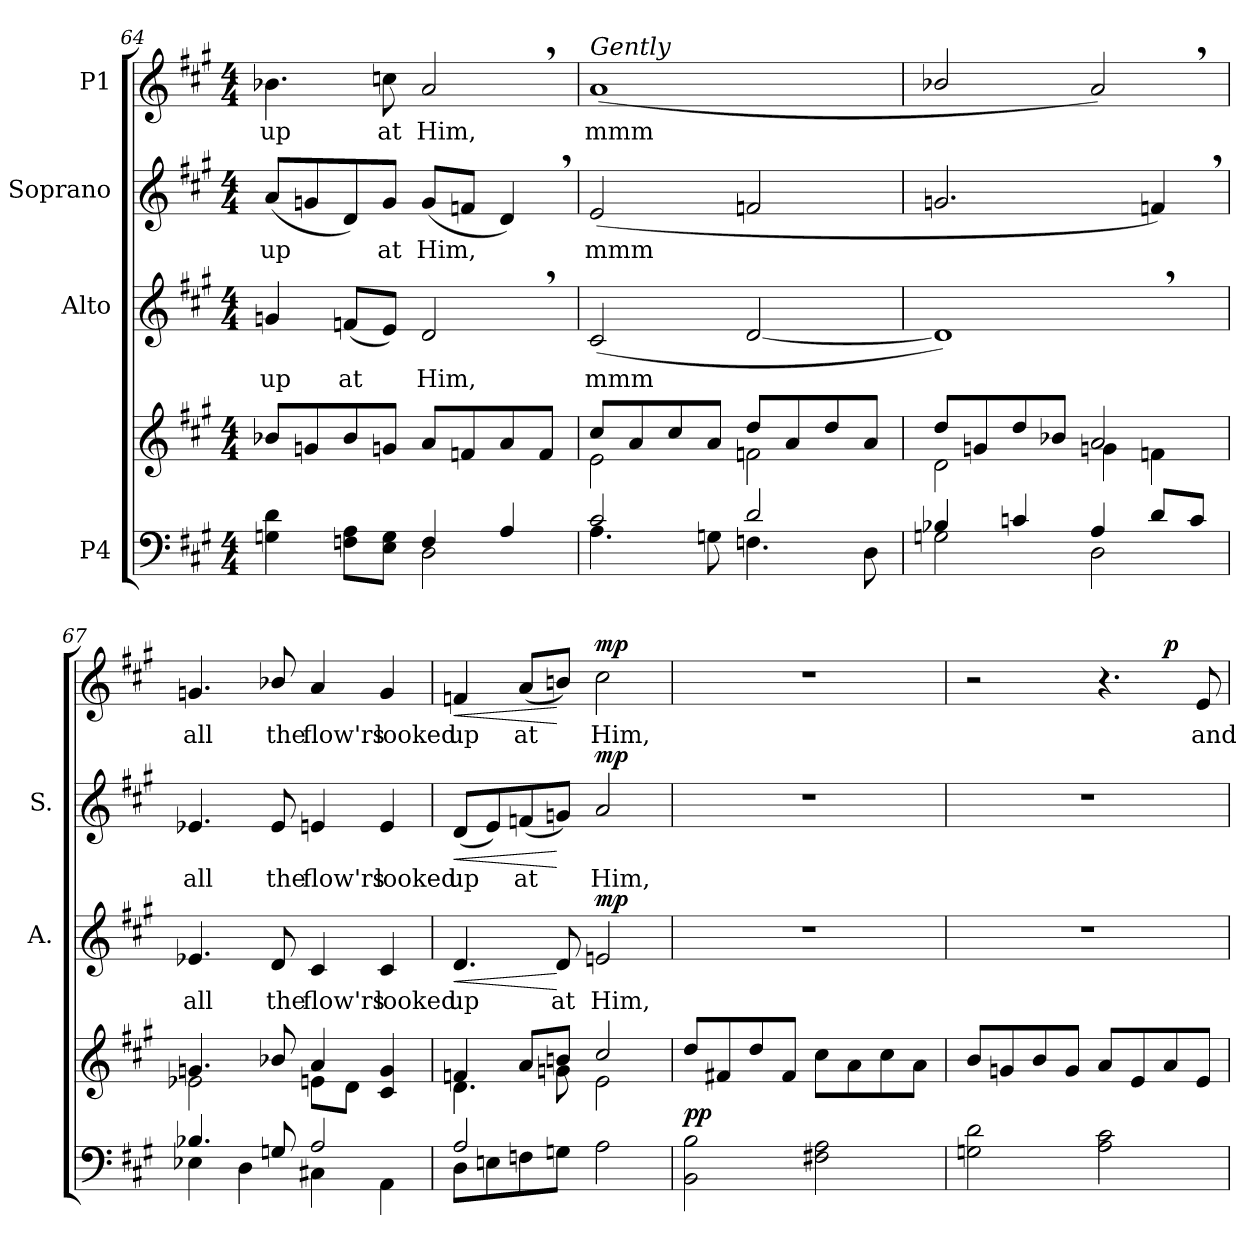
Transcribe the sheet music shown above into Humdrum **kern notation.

**kern	**kern	**dynam	**kern	**text	**dynam	**kern	**text	**dynam	**kern	**text	**dynam
*part4	*part4	*part4	*part3	*part3	*part3	*part2	*part2	*part2	*part1	*part1	*part1
*staff5	*staff4	*staff4/5	*staff3	*staff3	*staff3	*staff2	*staff2	*staff2	*staff1	*staff1	*staff1
*I"P4	*	*	*I"Alto	*	*	*I"Soprano	*	*	*I"P1	*	*
*	*	*	*I'A.	*	*	*I'S.	*	*	*	*	*
*clefF4	*clefG2	*	*clefG2	*	*	*clefG2	*	*	*clefG2	*	*
*k[f#c#g#]	*k[f#c#g#]	*	*k[f#c#g#]	*	*	*k[f#c#g#]	*	*	*k[f#c#g#]	*	*
*A:	*A:	*	*A:	*	*	*A:	*	*	*A:	*	*
*M4/4	*M4/4	*	*M4/4	*	*	*M4/4	*	*	*M4/4	*	*
=64	=64	=64	=64	=64	=64	=64	=64	=64	=64	=64	=64
*^	*	*	*	*	*	*	*	*	*	*	*
!	!	!	!	!	!LO:LY:b:color=#000000	!	!	!	!	!	!	!
!	!	!	!	!	!	!	!	!LO:LY:b:color=#000000	!	!	!	!
!	!	!	!	!	!	!	!	!	!	!	!LO:LY:b:color=#000000	!
4Gni\ 4di	2ryy	8b-Xi/L	.	4gni/	up	.	(8ai/L	up	.	4.b-Xi\	up	.
.	.	8gni/	.	.	.	.	8gni/	.	.	.	.	.
!	!	!	!	!	!LO:LY:b:color=#000000	!	!	!	!	!	!	!
8Fni\ 8AiL	.	8b-i/	.	(8fni/L	at	.	8di/)	.	.	.	.	.
!	!	!	!	!	!	!	!	!LO:LY:b:color=#000000	!	!	!	!
!	!	!	!	!	!	!	!	!	!	!	!LO:LY:b:color=#000000	!
8Ei\ 8GiJ	.	8gni/J	.	8ei/J)	.	.	8gi/J	at	.	8ccni\	at	.
!	!	!	!	!	!LO:LY:b:color=#000000	!	!	!	!	!	!	!
!	!	!	!	!	!	!	!	!LO:LY:b:color=#000000	!	!	!	!
!	!	!	!	!	!	!	!	!	!	!	!LO:LY:b:color=#000000	!
4Fi/	2Di\	8ai/L	.	2d,i/	Him,	.	(8gi/L	Him,	.	2a,i/	Him,	.
.	.	8fni/	.	.	.	.	8fni/J	.	.	.	.	.
4Ai/	.	8ai/	.	.	.	.	4d,i/)	.	.	.	.	.
.	.	8fi/J	.	.	.	.	.	.	.	.	.	.
!!LO:PB:g=z
=65	=65	=65	=65	=65	=65	=65	=65	=65	=65	=65	=65	=65
*	*	*^	*	*	*	*	*	*	*	*	*	*
!	!	!	!	!	!	!LO:LY:b:color=#000000	!	!	!	!	!	!	!
!	!	!	!	!	!	!	!	!	!LO:LY:b:color=#000000	!	!	!	!
!	!	!	!	!	!	!	!	!	!	!	!LO:TX:a:i:t=Gently	!	!
!	!	!	!	!	!	!	!	!	!	!	!	!LO:LY:b:color=#000000	!
2c#i/	4.Ai\	8cc#i/L	2ei\	.	(2c#i/	mmm	.	(2ei/	mmm	.	(1ai	mmm	.
.	.	8ai/	.	.	.	.	.	.	.	.	.	.	.
.	.	8cc#i/	.	.	.	.	.	.	.	.	.	.	.
.	8Gni\	8ai/J	.	.	.	.	.	.	.	.	.	.	.
2di/	4.Fni\	8ddi/L	2fni\	.	[<2di/	.	.	2fni/	.	.	.	.	.
.	.	8ai/	.	.	.	.	.	.	.	.	.	.	.
.	.	8ddi/	.	.	.	.	.	.	.	.	.	.	.
.	8Di\	8ai/J	.	.	.	.	.	.	.	.	.	.	.
=66	=66	=66	=66	=66	=66	=66	=66	=66	=66	=66	=66	=66	=66
4B-Xi/	2Gni\	8ddi/L	2di\	.	1d,i])	.	.	2.gni/	.	.	2b-Xi/	.	.
.	.	8gni/	.	.	.	.	.	.	.	.	.	.	.
4cni/	.	8ddi/	.	.	.	.	.	.	.	.	.	.	.
.	.	8b-Xi/J	.	.	.	.	.	.	.	.	.	.	.
4Ai/	2Di\	2ai/	4gni\	.	.	.	.	.	.	.	2a,i/)	.	.
8di/L	.	.	4fni\	.	.	.	.	4fn,i/)	.	.	.	.	.
8ci/J	.	.	.	.	.	.	.	.	.	.	.	.	.
=67	=67	=67	=67	=67	=67	=67	=67	=67	=67	=67	=67	=67	=67
!	!	!	!	!	!	!LO:LY:b:color=#000000	!	!	!	!	!	!	!
!	!	!	!	!	!	!	!	!	!LO:LY:b:color=#000000	!	!	!	!
!	!	!	!	!	!	!	!	!	!	!	!	!LO:LY:b:color=#000000	!
4.B-Xi/	4E-Xi\	4.gni/	2e-Xi\	.	4.e-Xi/	all	.	4.e-Xi/	all	.	4.gni/	all	.
.	4Di\	.	.	.	.	.	.	.	.	.	.	.	.
!	!	!	!	!	!	!LO:LY:b:color=#000000	!	!	!	!	!	!	!
!	!	!	!	!	!	!	!	!	!LO:LY:b:color=#000000	!	!	!	!
!	!	!	!	!	!	!	!	!	!	!	!	!LO:LY:b:color=#000000	!
8Gni/	.	8b-Xi/	.	.	8di/	the	.	8e-i/	the	.	8b-Xi/	the	.
!	!	!	!	!	!	!LO:LY:b:color=#000000	!	!	!	!	!	!	!
!	!	!	!	!	!	!	!	!	!LO:LY:b:color=#000000	!	!	!	!
!	!	!	!	!	!	!	!	!	!	!	!	!LO:LY:b:color=#000000	!
2Ai/	4C#Xi\	4ai/	8eni\L	.	4c#i/	flow'rs	.	4eni/	flow'rs	.	4ai/	flow'rs	.
.	.	.	8di\J	.	.	.	.	.	.	.	.	.	.
!	!	!	!	!	!	!LO:LY:b:color=#000000	!	!	!	!	!	!	!
!	!	!	!	!	!	!	!	!	!LO:LY:b:color=#000000	!	!	!	!
!	!	!	!	!	!	!	!	!	!	!	!	!LO:LY:b:color=#000000	!
.	4AAi\	4c#i/ 4gi	4ryy	.	4c#i/	looked	.	4ei/	looked	.	4gi/	looked	.
=68	=68	=68	=68	=68	=68	=68	=68	=68	=68	=68	=68	=68	=68
!	!	!	!	!	!	!LO:LY:b:color=#000000	!LO:HP:b	!	!	!	!	!	!
!	!	!	!	!	!	!	!	!	!LO:LY:b:color=#000000	!LO:HP:b	!	!	!
!	!	!	!	!	!	!	!	!	!	!	!	!LO:LY:b:color=#000000	!LO:HP:b
2Ai/	8Di\L	4fni/	4.di\	.	4.di/	up	<	(8di/L	up	<	4fni/	up	<
.	8Eni\	.	.	.	.	.	.	8ei/)	.	.	.	.	.
!	!	!	!	!	!	!	!	!	!LO:LY:b:color=#000000	!	!	!	!
!	!	!	!	!	!	!	!	!	!	!	!	!LO:LY:b:color=#000000	!
.	8Fni\	8ai/L	.	.	.	.	.	(8fni/	at	.	(8ai/L	at	.
!	!	!	!	!	!	!LO:LY:b:color=#000000	!	!	!	!	!	!	!
.	8Gni\J	8bni/J	8gni\	.	8di/	at	[	8gni/J)	.	[	8bni/J)	.	[
!	!	!	!	!	!	!LO:LY:b:color=#000000	!	!	!	!	!	!	!
!	!	!	!	!	!	!	!	!	!LO:LY:b:color=#000000	!	!	!	!
!	!	!	!	!	!	!	!	!	!	!	!	!LO:LY:b:color=#000000	!
2Ai\	2ryy	2cc#i/	2ei\	.	2eni/	Him,	mp	2ai/	Him,	mp	2cc#i\	Him,	mp
*v	*v	*	*	*	*	*	*	*	*	*	*	*	*
*	*v	*v	*	*	*	*	*	*	*	*	*	*
=69	=69	=69	=69	=69	=69	=69	=69	=69	=69	=69	=69
2BBi\ 2Bi	8ddi/L	pp	1r	.	.	1r	.	.	1r	.	.
.	8f#Xi/	.	.	.	.	.	.	.	.	.	.
.	8ddi/	.	.	.	.	.	.	.	.	.	.
.	8f#i/J	.	.	.	.	.	.	.	.	.	.
2F#Xi\ 2Ai	8cc#i\L	.	.	.	.	.	.	.	.	.	.
.	8ai\	.	.	.	.	.	.	.	.	.	.
.	8cc#i\	.	.	.	.	.	.	.	.	.	.
.	8ai\J	.	.	.	.	.	.	.	.	.	.
!!LO:LB:g=z
=70	=70	=70	=70	=70	=70	=70	=70	=70	=70	=70	=70
*	*	*	*	*	*	*	*	*	*^	*	*
2Gni\ 2di	8bi/L	.	1r	.	.	1r	.	.	2r	2.ryy	.	.
.	8gni/	.	.	.	.	.	.	.	.	.	.	.
.	8bi/	.	.	.	.	.	.	.	.	.	.	.
.	8gi/J	.	.	.	.	.	.	.	.	.	.	.
2Ai\ 2c#i	8ai/L	.	.	.	.	.	.	.	4.r	.	.	.
.	8ei/	.	.	.	.	.	.	.	.	.	.	.
.	8ai/	.	.	.	.	.	.	.	.	4ryy	.	p
!	!	!	!	!	!	!	!	!	!	!	!LO:LY:b:color=#000000	!
.	8ei/J	.	.	.	.	.	.	.	8ei/	.	and	.
*	*	*	*	*	*	*	*	*	*v	*v	*	*
=	=	=	=	=	=	=	=	=	=	=	=
*-	*-	*-	*-	*-	*-	*-	*-	*-	*-	*-	*-
